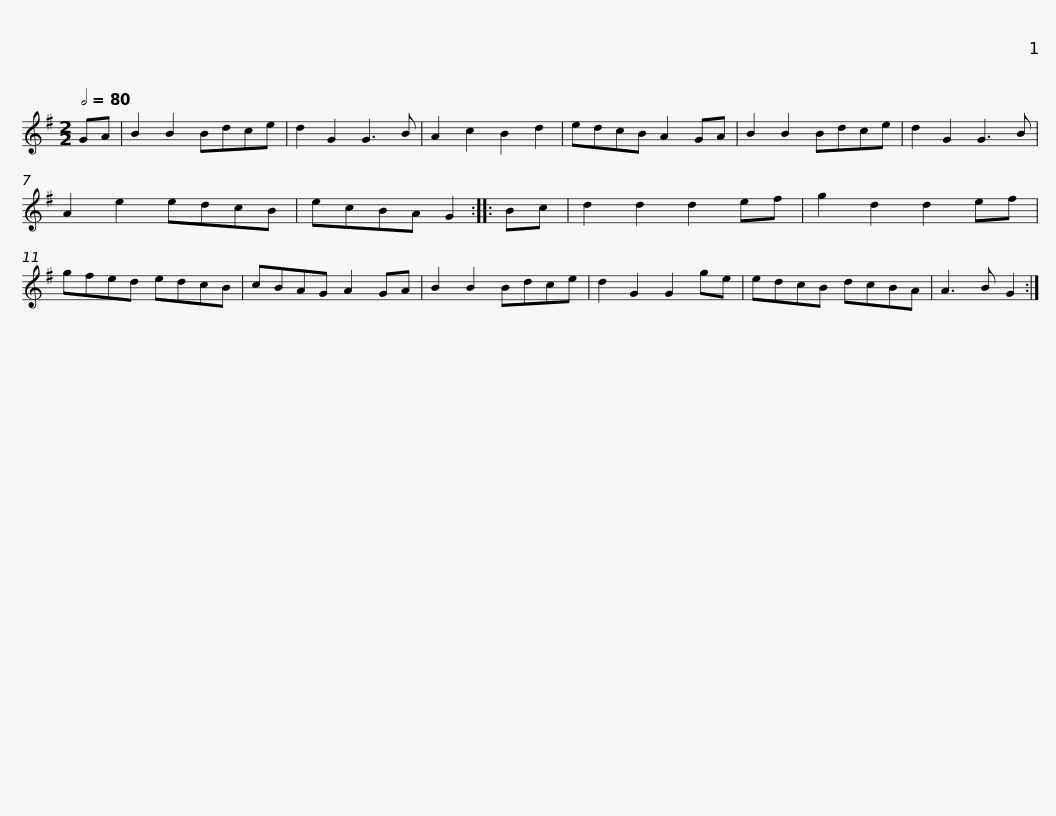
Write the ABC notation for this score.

X:1
L:1/8
Q:1/2=80
M:2/2
I:linebreak $
K:G
V:1 treble
V:1
 GA | B2 B2 Bdce | d2 G2 G3 B | A2 c2 B2 d2 | edcB A2 GA | %5
 B2 B2 Bdce | d2 G2 G3 B | A2 e2 edcB |$ ecBA G2 :: Bc | %10
 d2 d2 d2 ef | g2 d2 d2 ef | gfed edcB | cBAG A2 GA | B2 B2 Bdce | %15
 d2 G2 G2 ge |$ edcB dcBA | A3 B G2 :| %18
